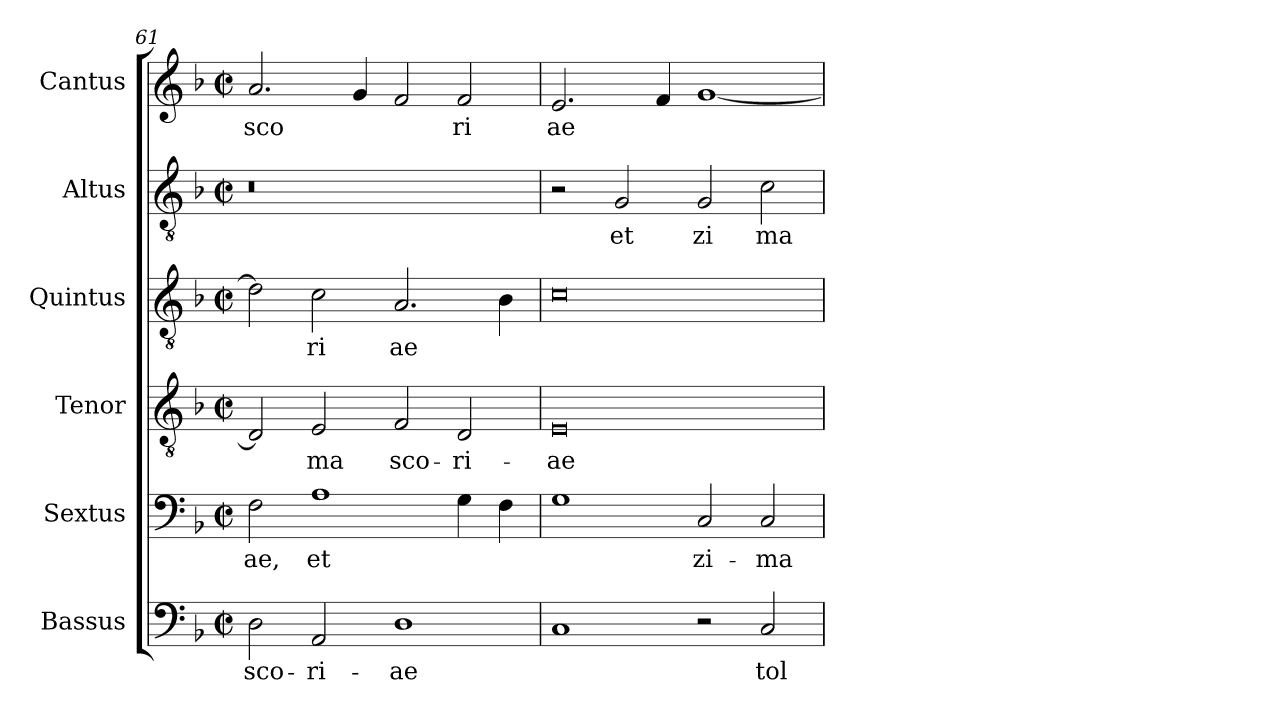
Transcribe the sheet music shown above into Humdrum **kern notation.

**kern	**text	**kern	**text	**kern	**text	**kern	**text	**kern	**text	**kern	**text
*part6	*part6	*part5	*part5	*part4	*part4	*part3	*part3	*part2	*part2	*part1	*part1
*staff6	*staff6	*staff5	*staff5	*staff4	*staff4	*staff3	*staff3	*staff2	*staff2	*staff1	*staff1
*I"Bassus	*	*I"Sextus	*	*I"Tenor	*	*I"Quintus	*	*I"Altus	*	*I"Cantus	*
*clefF4	*	*clefF4	*	*clefGv2	*	*clefGv2	*	*clefGv2	*	*clefG2	*
*k[b-]	*	*k[b-]	*	*k[b-]	*	*k[b-]	*	*k[b-]	*	*k[b-]	*
*F:	*	*F:	*	*F:	*	*F:	*	*F:	*	*F:	*
*M2/2	*	*M2/2	*	*M2/2	*	*M2/2	*	*M2/2	*	*M2/2	*
*met(c|)	*	*met(c|)	*	*met(c|)	*	*met(c|)	*	*met(c|)	*	*met(c|)	*
=61	=61	=61	=61	=61	=61	=61	=61	=61	=61	=61	=61
!	!LO:LY:b:cj	!	!LO:LY:b:cj	!	!	!	!	!	!	!	!LO:LY:b
2D\	sco-	2F\	-ae,	2D/]	.	2d\]	.	0r	.	2.a/	sco
!	!LO:LY:b:cj	!	!LO:LY:b:cj	!	!LO:LY:b:cj	!	!LO:LY:b:cj	!	!	!	!
2AA/	-ri-	1A	et	2E/	-ma	2c\	ri	.	.	.	.
.	.	.	.	.	.	.	.	.	.	4g/	.
!	!LO:LY:b:cj	!	!	!	!LO:LY:b:cj	!	!LO:LY:b:cj	!	!	!	!
1D	-ae	.	.	2F/	sco-	2.A/	ae	.	.	2f/	.
!	!	!	!	!	!LO:LY:b:cj	!	!	!	!	!	!LO:LY:b:cj
.	.	4G\	.	2D/	-ri-	.	.	.	.	2f/	ri
.	.	4F\	.	.	.	4B-\	.	.	.	.	.
=62	=62	=62	=62	=62	=62	=62	=62	=62	=62	=62	=62
!	!	!	!	!	!LO:LY:b:cj	!	!	!	!	!	!LO:LY:b:cj
1C	.	1G	.	0E	-ae	0c	.	2r	.	2.e/	ae
!	!	!	!	!	!	!	!	!	!LO:LY:b:cj	!	!
.	.	.	.	.	.	.	.	2G/	et	.	.
.	.	.	.	.	.	.	.	.	.	4f/	.
!	!	!	!LO:LY:b:cj	!	!	!	!	!	!LO:LY:b:cj	!	!
2r	.	2C/	zi-	.	.	.	.	2G/	zi	[>1g	.
!	!LO:LY:b:cj	!	!LO:LY:b:cj	!	!	!	!	!	!LO:LY:b:cj	!	!
2C/	tol-	2C/	-ma	.	.	.	.	2c\	ma	.	.
=	=	=	=	=	=	=	=	=	=	=	=
*-	*-	*-	*-	*-	*-	*-	*-	*-	*-	*-	*-
